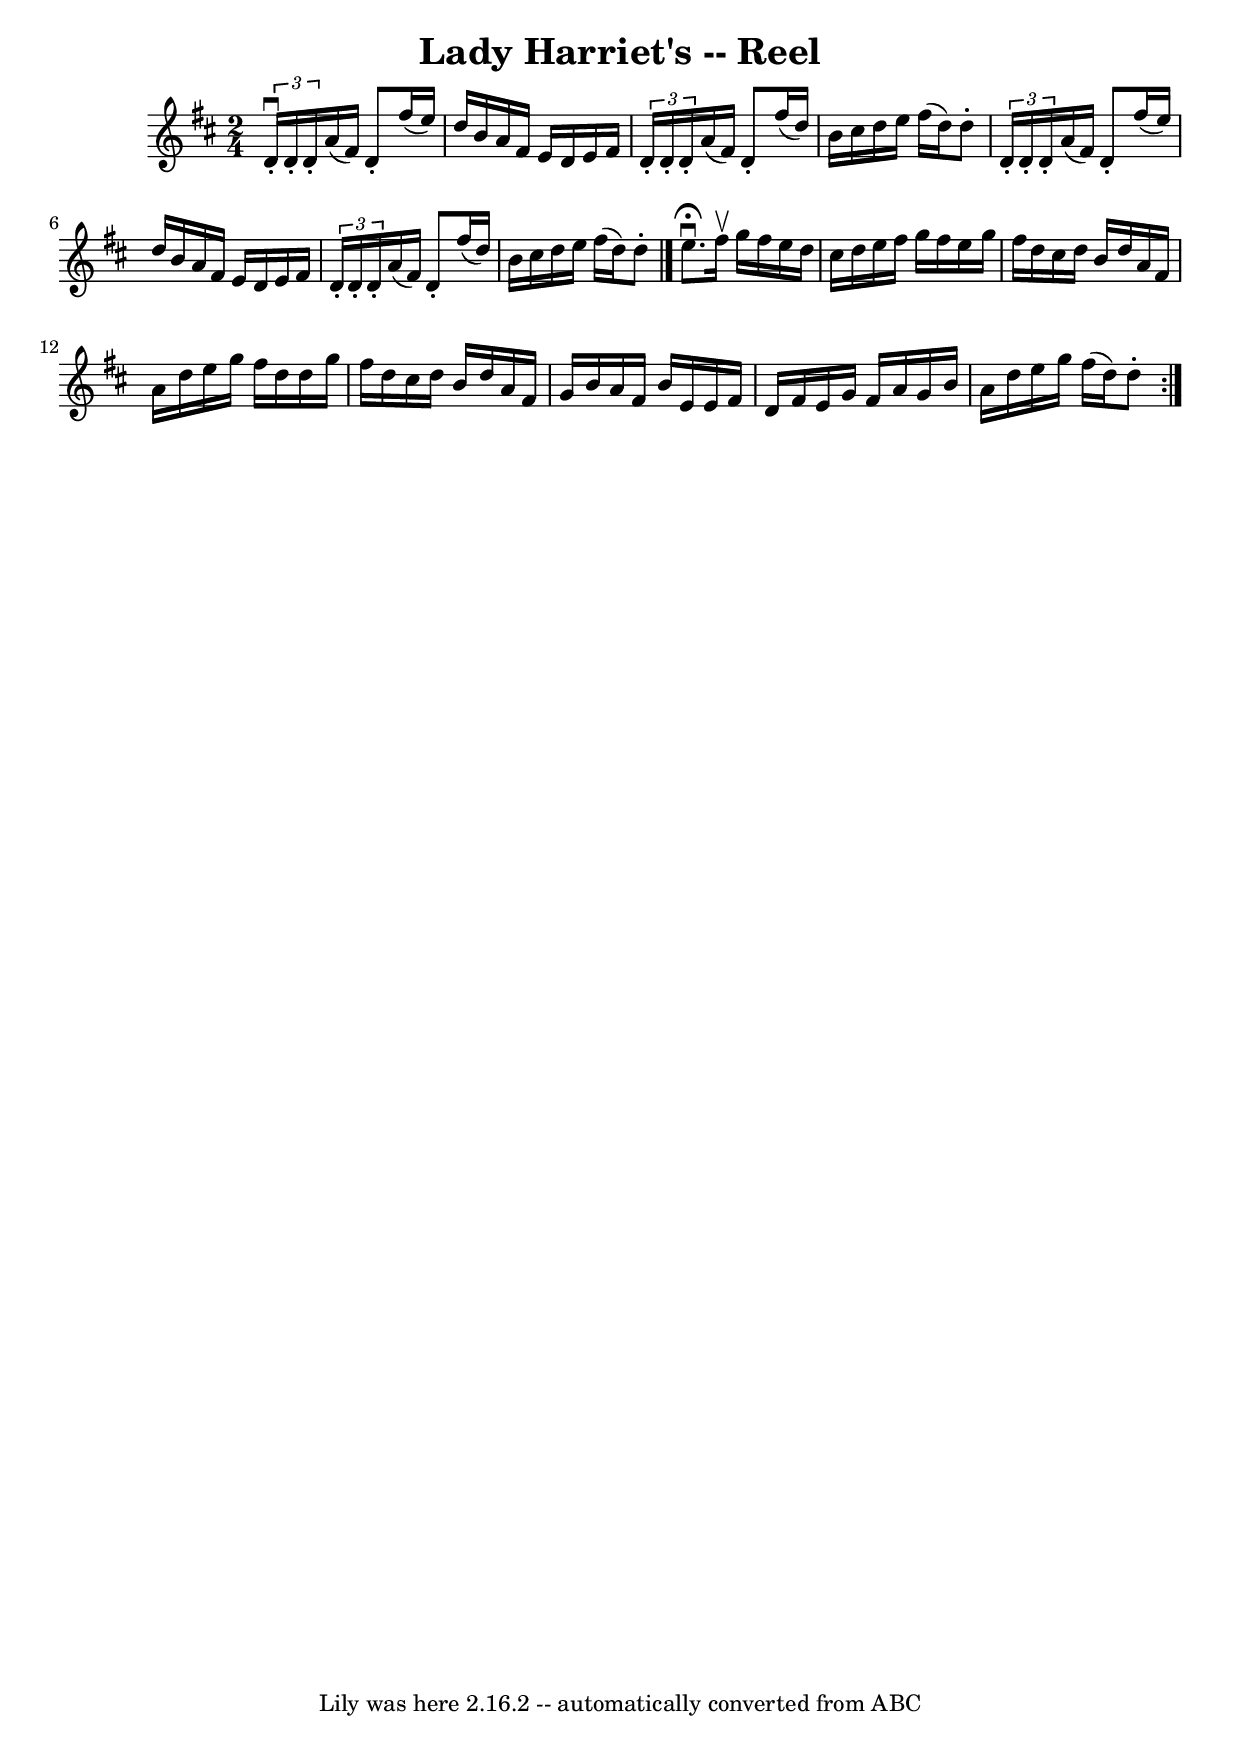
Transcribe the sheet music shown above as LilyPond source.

\version "2.16.2"
\include "Mammoth.ily"
\header {
  %% book = "Ryan's Mammoth Collection"
  crossRefNumber = "1"
  footnotes = "\\\\248"
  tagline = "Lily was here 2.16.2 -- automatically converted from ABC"
  title = "Lady Harriet's -- Reel"

}
voicedefault =  {


  \time 2/4 
  \key d \major
  \times 2/3 { d'16^\downbow-. d'16-. d'16-. 
	     } 
  a'16 (fis'16) d'8-. fis''16 (e''16)   |
  d''16    
  b'16 a'16 fis'16 e'16 d'16 e'16 fis'16    |
  
  \times 2/3 { d'16-. d'16-. d'16-. 
	     } a'16 (fis'16) d'8-.   
  fis''16 (d''16)   |
  b'16 cis''16 d''16 e''16    
  fis''16 (d''16) d''8-.   |
  \times 2/3 { d'16-. d'16-. 
	       d'16-. 
	     } a'16 (fis'16) d'8-. fis''16 (e''16)   |
  
  d''16 b'16 a'16 fis'16 e'16 d'16 e'16 fis'16    |
  
  \times 2/3 { d'16-. d'16-. d'16-. 
	     } a'16 (fis'16) d'8-.   
  fis''16 (d''16)   |
  b'16 cis''16 d''16 e''16    
  fis''16 (d''16) d''8-.   \bar "|."     
  \repeat volta 2 {
    e''8.^\fermata^\downbow fis''16^\upbow g''16 fis''16 e''16 d''16     |
    cis''16 d''16 e''16 fis''16 g''16 fis''16 e''16    
    g''16    |
    fis''16 d''16 cis''16 d''16 b'16 d''16    
    a'16 fis'16    |
    a'16 d''16 e''16 g''16 fis''16    
    d''16 d''16 g''16    |
    fis''16 d''16 cis''16 d''16    
    b'16 d''16 a'16 fis'16    |
    g'16 b'16 a'16 fis'16    
    b'16 e'16 e'16 fis'16    |
    d'16 fis'16 e'16 g'16    
    fis'16 a'16 g'16 b'16    |
    a'16 d''16 e''16 g''16    
    fis''16 (d''16) d''8-.     
  }   

}

\score{
  <<

    \context Staff="default"
    {
      \voicedefault 
      
    }

  >>
  \layout {
    
  }
  \midi {
  }

}
